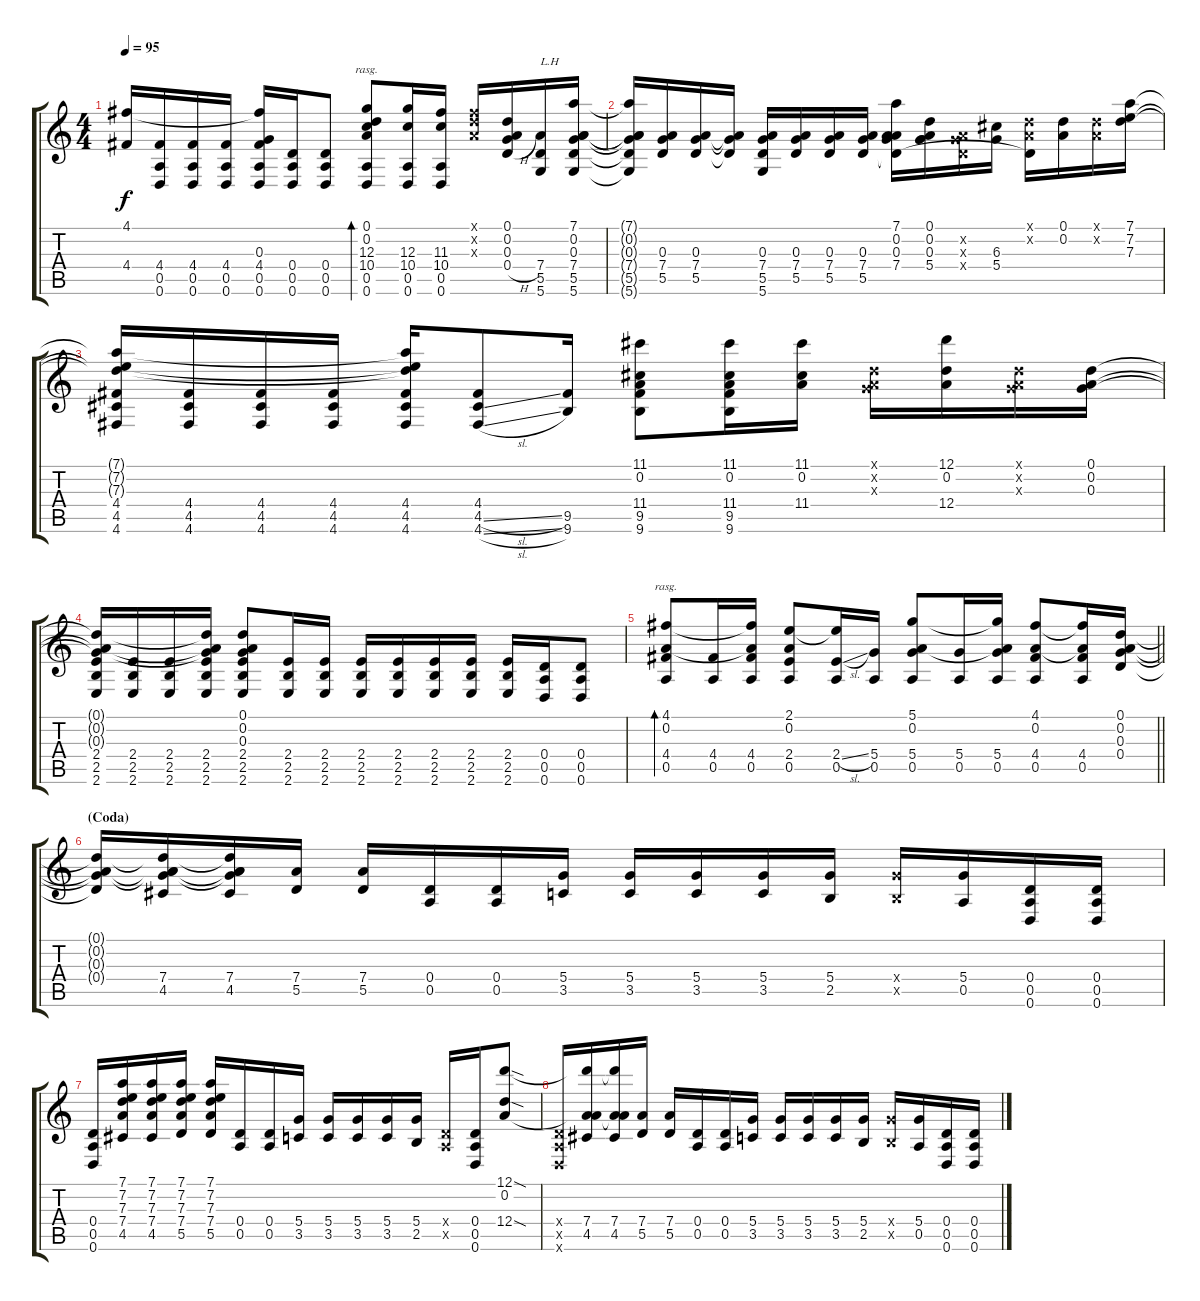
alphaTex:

\track "" {instrument acousticguitarsteel}
\staff {score tabs}
\tuning (D4 A3 G3 D3 A2 D2) {hide}
\ts (4 4)
\tempo 95
\clef g2
\ks c
(4.1 4.4).16{dy f} (4.4 0.5 0.6).16 (4.4 0.5 0.6).16 (4.4 0.5 0.6).16 (4.1{t} 0.3{t} 4.4 0.5 0.6).16 (0.4 0.5 0.6).16 (0.4 0.5 0.6).8 (0.1 0.2 12.3 10.4 0.5 0.6).8{bd 240 rasg ii} (12.3 10.4 0.5 0.6).16 (11.3 10.4 0.5 0.6).16 (0.1{x} 0.2{x} 11.3{x}).16 (0.1 0.2 0.3 0.4{h}).16 (7.4 5.5 5.6).16{txt "L.H"} (7.1 0.2 0.3 7.4 5.5 5.6).16 |
(7.1{t} 0.2{t} 0.3{t} 7.4{t} 5.5{t} 5.6{t}).16 (0.3 7.4 5.5).16 (0.3 7.4 5.5).16 (0.3{t} 7.4{t} 5.5{t}).16 (0.3 7.4 5.5 5.6).16 (0.3 7.4 5.5).16 (0.3 7.4 5.5).16 (0.3 7.4 5.5).16 (7.1 0.2 0.3 7.4 5.5{t}).16 (0.1 0.2 0.3 5.4).16 (0.2{x} 0.3{x} 0.4{x}).16 (6.3 5.4).16 (0.1{x} 0.2{x} 5.5{t}).16 (0.1 0.2).16 (0.1{x} 0.2{x}).16 (7.1 7.2 7.3).16 |
(7.1{t} 7.2{t} 7.3{t} 4.4 4.5 4.6).16 (4.4 4.5 4.6).16 (4.4 4.5 4.6).16 (4.4 4.5 4.6).16 (7.1{t} 7.2{t} 7.3{t} 4.4 4.5 4.6).16 (4.4 4.5{sl} 4.6{sl}).8 (9.5 9.6).16 (11.1 0.2 11.4 9.5 9.6).8 (11.1 0.2 11.4 9.5 9.6).16 (11.1 0.2 11.4).16 (0.1{x} 0.2{x} 0.3{x}).16 (12.1 0.2 12.4).16 (0.1{x} 0.2{x} 0.3{x}).16 (0.1 0.2 0.3).16 |
(0.1{t} 0.2{t} 0.3{t} 2.4 2.5 2.6).16 (2.4 2.5 2.6).16 (2.4 2.5 2.6).16 (0.1{t} 0.2{t} 0.3{t} 2.4 2.5 2.6).16 (0.1 0.2 0.3 2.4 2.5 2.6).8 (2.4 2.5 2.6).16 (2.4 2.5 2.6).16 (2.4 2.5 2.6).16 (2.4 2.5 2.6).16 (2.4 2.5 2.6).16 (2.4 2.5 2.6).16 (2.4 2.5 2.6).16 (0.4 0.5 0.6).16 (0.4 0.5 0.6).8 |
\barLineRight lightlight
(4.1 0.2 4.4 0.5).8{bd 120 rasg ii} (4.4 0.5).16 (4.1{t} 0.2{t} 4.4 0.5).16 (2.1 0.2 2.4 0.5).8 (2.1{t} 2.4{sl} 0.5).16 (5.4 0.5).16 (5.1 0.2 5.4 0.5).8 (5.4 0.5).16 (5.1{t} 0.2{t} 5.4 0.5).16 (4.1 0.2 4.4 0.5).8 (4.1{t} 0.2{t} 4.4 0.5).16 (0.1 0.2 0.3 0.4).16 |
\section ("" "(Coda)")
(0.1{t} 0.2{t} 0.3{t} 0.4{t}).16 (0.1{t} 0.2{t} 0.3{t} 7.4 4.5).16 (0.1{t} 0.2{t} 0.3{t} 7.4 4.5).16 (7.4 5.5).16 (7.4 5.5).16 (0.4 0.5).16 (0.4 0.5).16 (5.4 3.5).16 (5.4 3.5).16 (5.4 3.5).16 (5.4 3.5).16 (5.4 2.5).16 (5.4{x} 2.5{x}).16 (5.4 0.5).16 (0.4 0.5 0.6).16 (0.4 0.5 0.6).16 |
(0.4 0.5 0.6).16 (7.1 7.2 7.3 7.4 4.5).16 (7.1 7.2 7.3 7.4 4.5).16 (7.1 7.2 7.3 7.4 5.5).16 (7.1 7.2 7.3 7.4 5.5).16 (0.4 0.5).16 (0.4 0.5).16 (5.4 3.5).16 (5.4 3.5).16 (5.4 3.5).16 (5.4 3.5).16 (5.4 2.5).16 (0.4{x} 0.5{x}).16 (0.4 0.5 0.6).16 (12.1{sod} 0.2 12.4{sod}).8 |
(0.4{x} 0.5{x} 0.6{x}).16 (12.1{t} 0.2{t} 7.4 4.5).16 (12.1{t} 0.2{t} 7.4 4.5).16 (7.4 5.5).16 (7.4 5.5).16 (0.4 0.5).16 (0.4 0.5).16 (5.4 3.5).16 (5.4 3.5).16 (5.4 3.5).16 (5.4 3.5).16 (5.4 2.5).16 (5.4{x} 2.5{x}).16 (5.4 0.5).16 (0.4 0.5 0.6).16 (0.4 0.5 0.6).16
